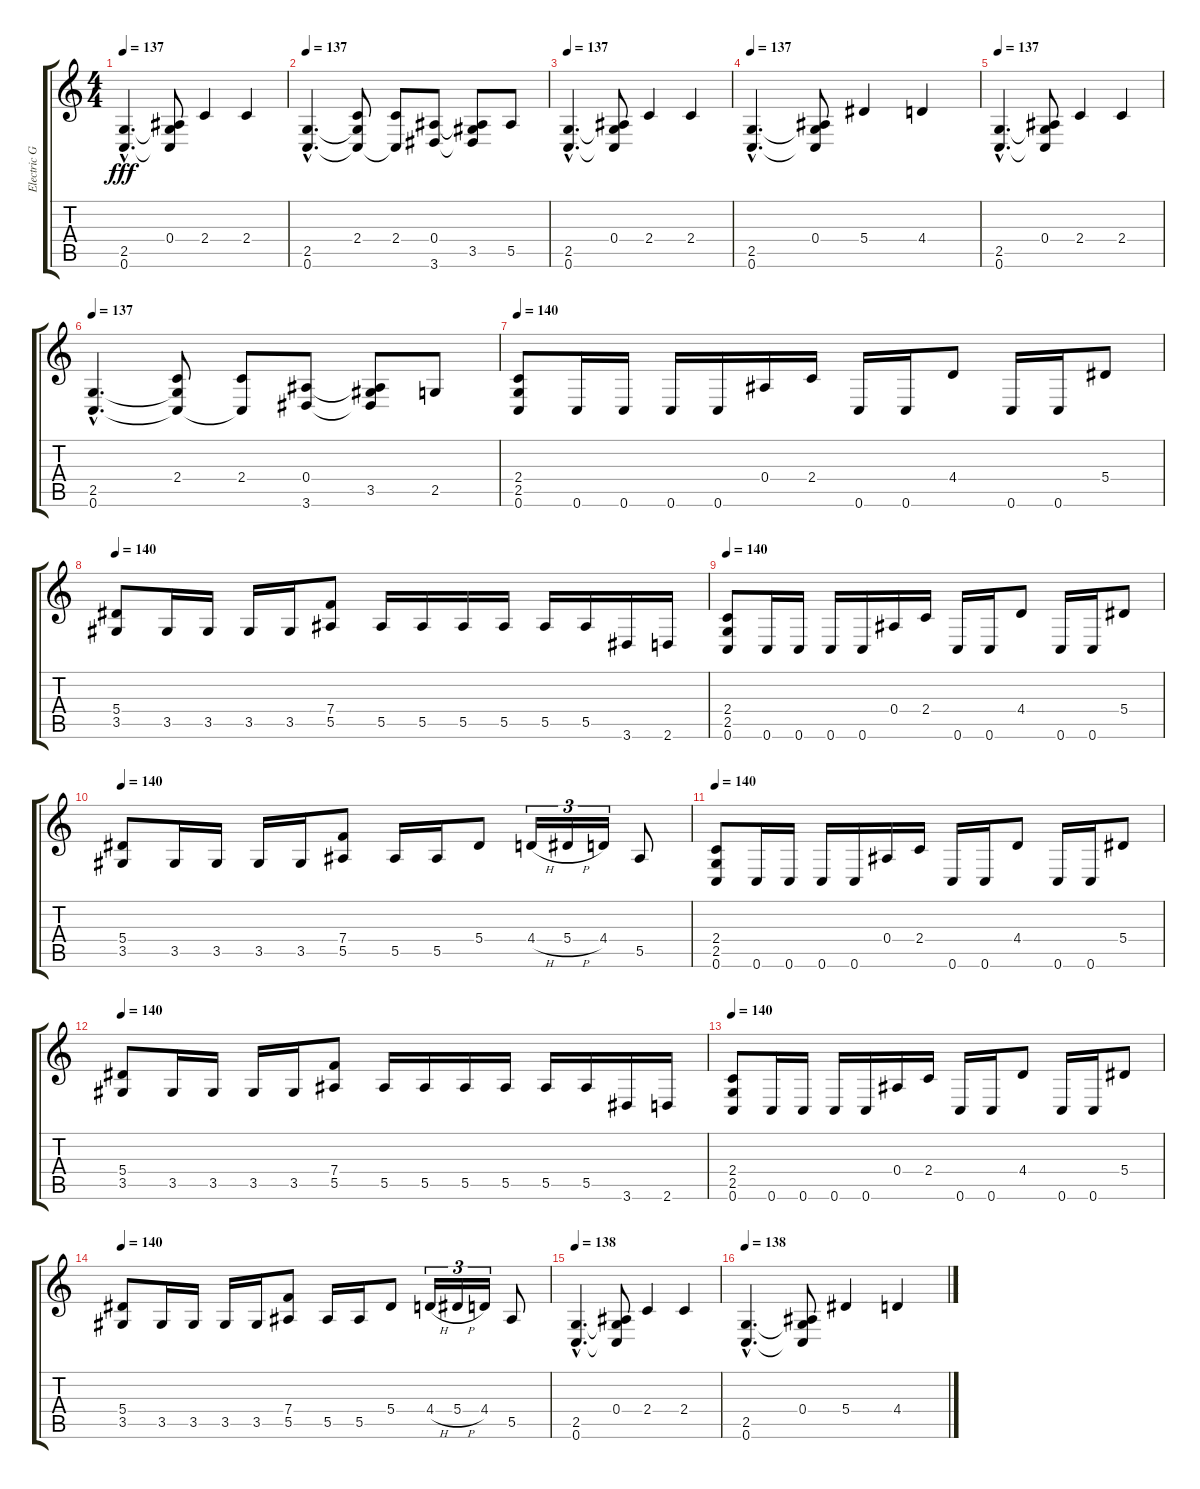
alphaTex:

\track ("Electric Guitar 1" "Electric G") {instrument distortionguitar}
\staff {score tabs}
\tuning (C4 G3 Eb3 Bb2 F2 C2) {hide}
\ts (4 4)
\tempo 137
\clef g2
\ks c
(2.5{hac} 0.6{hac}).4{d dy fff} (0.4 2.5{t} 0.6{t}).8 2.4.4 2.4.4 |
\tempo 137
(2.5{hac} 0.6{hac}).4{d} (2.4 2.5{t} 0.6{t}).8 (2.4 0.6{t}).8 (0.4 3.6).8 (0.4{t} 3.5 3.6{t}).8 5.5.8 |
\tempo 137
(2.5{hac} 0.6{hac}).4{d} (0.4 2.5{t} 0.6{t}).8 2.4.4 2.4.4 |
\tempo 137
(2.5{hac} 0.6{hac}).4{d} (0.4 2.5{t} 0.6{t}).8 5.4.4 4.4.4 |
\tempo 137
(2.5{hac} 0.6{hac}).4{d} (0.4 2.5{t} 0.6{t}).8 2.4.4 2.4.4 |
\tempo 137
(2.5{hac} 0.6{hac}).4{d} (2.4 2.5{t} 0.6{t}).8 (2.4 0.6{t}).8 (0.4 3.6).8 (0.4{t} 3.5 3.6{t}).8 2.5.8 |
\tempo 140
(2.4 2.5 0.6).8 0.6.16 0.6.16 0.6.16 0.6.16 0.4.16 2.4.16 0.6.16 0.6.16 4.4.8 0.6.16 0.6.16 5.4.8 |
\tempo 140
(5.4 3.5).8 3.5.16 3.5.16 3.5.16 3.5.16 (7.4 5.5).8 5.5.16 5.5.16 5.5.16 5.5.16 5.5.16 5.5.16 3.6.16 2.6.16 |
\tempo 140
(2.4 2.5 0.6).8 0.6.16 0.6.16 0.6.16 0.6.16 0.4.16 2.4.16 0.6.16 0.6.16 4.4.8 0.6.16 0.6.16 5.4.8 |
\tempo 140
(5.4 3.5).8 3.5.16 3.5.16 3.5.16 3.5.16 (7.4 5.5).8 5.5.16 5.5.16 5.4.8 4.4{h}.16{tu (3 2)} 5.4{h}.16{tu (3 2)} 4.4.16{tu (3 2)} 5.5.8 |
\tempo 140
(2.4 2.5 0.6).8 0.6.16 0.6.16 0.6.16 0.6.16 0.4.16 2.4.16 0.6.16 0.6.16 4.4.8 0.6.16 0.6.16 5.4.8 |
\tempo 140
(5.4 3.5).8 3.5.16 3.5.16 3.5.16 3.5.16 (7.4 5.5).8 5.5.16 5.5.16 5.5.16 5.5.16 5.5.16 5.5.16 3.6.16 2.6.16 |
\tempo 140
(2.4 2.5 0.6).8 0.6.16 0.6.16 0.6.16 0.6.16 0.4.16 2.4.16 0.6.16 0.6.16 4.4.8 0.6.16 0.6.16 5.4.8 |
\tempo 140
(5.4 3.5).8 3.5.16 3.5.16 3.5.16 3.5.16 (7.4 5.5).8 5.5.16 5.5.16 5.4.8 4.4{h}.16{tu (3 2)} 5.4{h}.16{tu (3 2)} 4.4.16{tu (3 2)} 5.5.8 |
\tempo 138
(2.5{hac} 0.6{hac}).4{d} (0.4 2.5{t} 0.6{t}).8 2.4.4 2.4.4 |
\tempo 138
(2.5{hac} 0.6{hac}).4{d} (0.4 2.5{t} 0.6{t}).8 5.4.4 4.4.4
